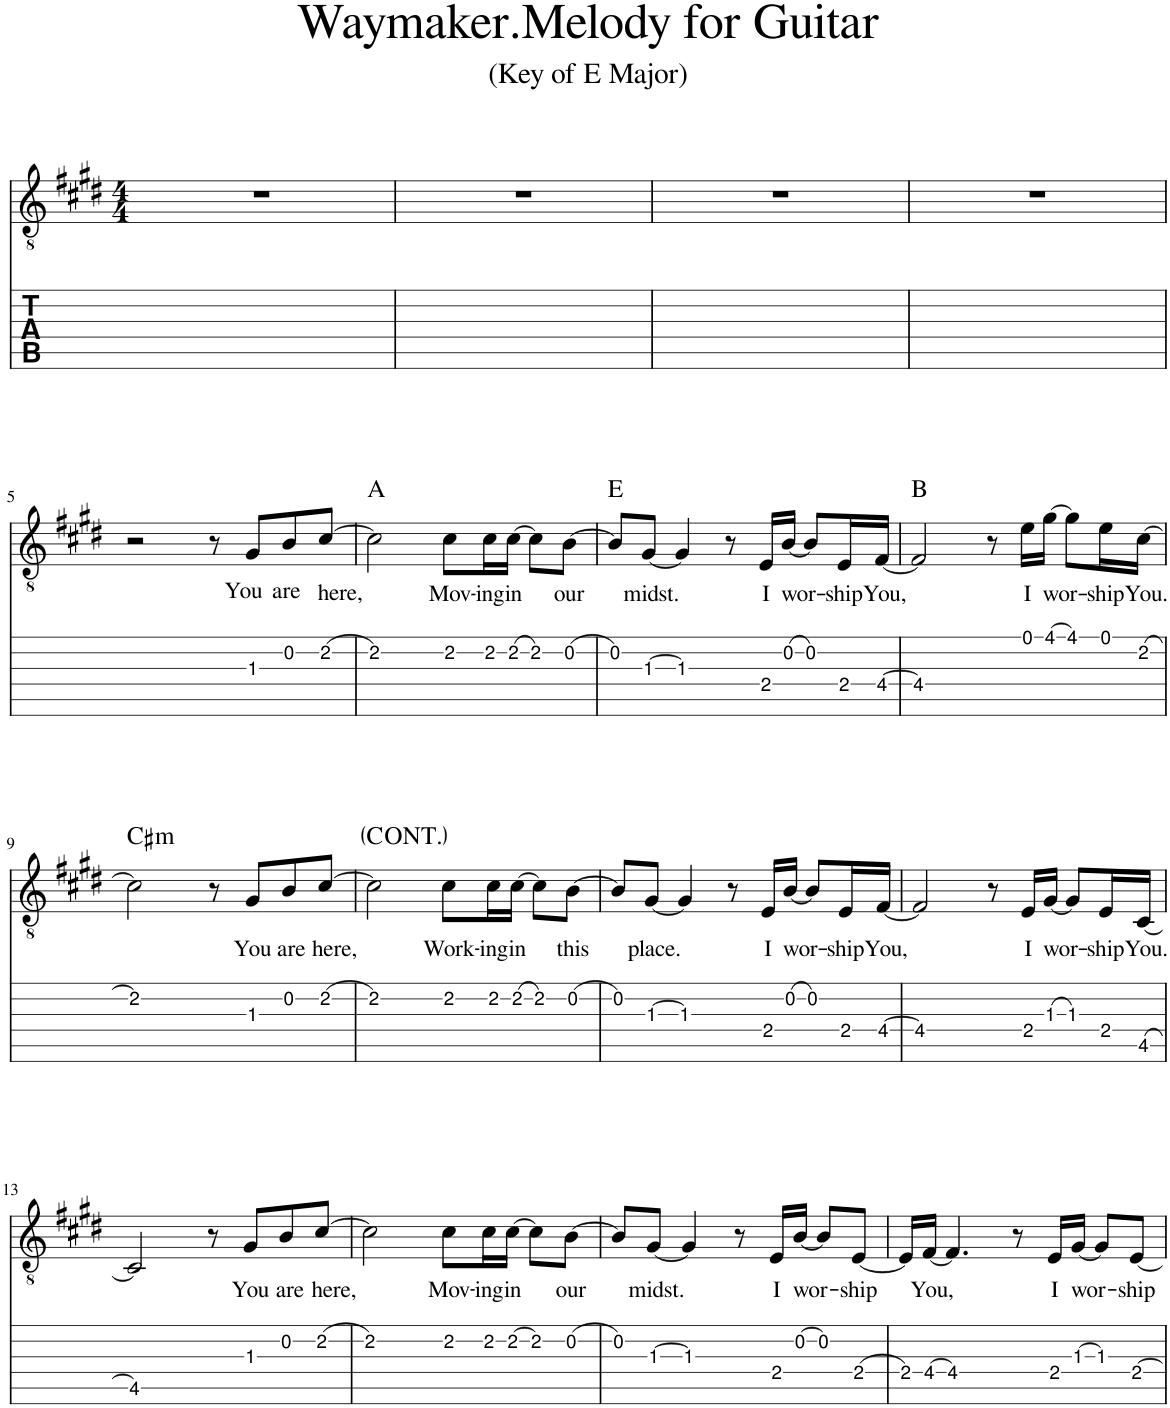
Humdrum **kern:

**kern	**kern	**text	**harte
*part1	*part1	*part1	*part1
*staff2	*staff1	*staff1	*
*I"Guitar	*	*	*
*I'Guit.	*	*	*
*stria6	*	*	*
*	*clefGv2	*	*
*k[f#c#g#d#]	*k[f#c#g#d#]	*	*
*M4/4	*M4/4	*	*
=1	=1	=1	=1
1r	1r	.	.
=2	=2	=2	=2
1r	1r	.	.
=3	=3	=3	=3
1r	1r	.	.
=4	=4	=4	=4
1r	1r	.	.
!!LO:LB:g=z
=5	=5	=5	=5
2r	2r	.	.
8r	8r	.	.
!	!	!LO:LY:b	!
8G#	8G#/L	You	.
!	!	!LO:LY:b	!
8BL	8B/	are	.
!	!	!LO:LY:b	!
[8c#J	[8c#/J	here,	.
=6	=6	=6	=6
2c#]	2c#\]	.	A:maj
!	!	!LO:LY:b	!
8c#L	8c#\L	Mov-	.
!	!	!LO:LY:b	!
16c#L	16c#\L	-ing	.
!	!	!LO:LY:b	!
[16c#JJ	[16c#\JJ	in	.
8c#L]	8c#\L]	.	.
!	!	!LO:LY:b	!
[8BJ	[8B\J	our	.
=7	=7	=7	=7
8BL]	8B/L]	.	E:maj
!	!	!LO:LY:b	!
[8G#J	[8G#/J	midst.	.
4G#]	4G#/]	.	.
8r	8r	.	.
!	!	!LO:LY:b	!
16ELL	16E/LL	I	.
!	!	!LO:LY:b	!
[16BJJ	[16B/JJ	wor-	.
8BL]	8B/L]	.	.
!	!	!LO:LY:b	!
16EL	16E/L	ship	.
!	!	!LO:LY:b	!
[16F#JJ	[16F#/JJ	You,	.
=8	=8	=8	=8
2F#]	2F#/]	.	B:maj
8r	8r	.	.
!	!	!LO:LY:b	!
16eLL	16e\LL	I	.
!	!	!LO:LY:b	!
[16g#JJ	[16g#\JJ	wor-	.
8g#L]	8g#\L]	.	.
!	!	!LO:LY:b	!
16eL	16e\L	ship	.
!	!	!LO:LY:b	!
[16c#JJ	[16c#\JJ	You.	.
!!LO:LB:g=z
=9	=9	=9	=9
!	!	!	!LO:H:kt=m
2c#]	2c#\]	.	C#:min
8r	8r	.	.
!	!	!LO:LY:b	!
8G#	8G#/L	You	.
!	!	!LO:LY:b	!
8BL	8B/	are	.
!	!	!LO:LY:b	!
[8c#J	[8c#/J	here,	.
=10	=10	=10	=10
!	!	!	!LO:H:kt=O
2c#]	2c#\]	.	C:dim
!	!	!LO:LY:b	!
8c#L	8c#\L	Work-	.
!	!	!LO:LY:b	!
16c#L	16c#\L	-ing	.
!	!	!LO:LY:b	!
[16c#JJ	[16c#\JJ	in	.
8c#L]	8c#\L]	.	.
!	!	!LO:LY:b	!
[8BJ	[8B\J	this	.
=11	=11	=11	=11
8BL]	8B/L]	.	.
!	!	!LO:LY:b	!
[8G#J	[8G#/J	place.	.
4G#]	4G#/]	.	.
8r	8r	.	.
!	!	!LO:LY:b	!
16ELL	16E/LL	I	.
!	!	!LO:LY:b	!
[16BJJ	[16B/JJ	wor-	.
8BL]	8B/L]	.	.
!	!	!LO:LY:b	!
16EL	16E/L	ship	.
!	!	!LO:LY:b	!
[16F#JJ	[16F#/JJ	You,	.
=12	=12	=12	=12
2F#]	2F#/]	.	.
8r	8r	.	.
!	!	!LO:LY:b	!
16ELL	16E/LL	I	.
!	!	!LO:LY:b	!
[16G#JJ	[16G#/JJ	wor-	.
8G#L]	8G#/L]	.	.
!	!	!LO:LY:b	!
16EL	16E/L	ship	.
!	!	!LO:LY:b	!
[16C#JJ	[16C#/JJ	You.	.
!!LO:LB:g=z
=13	=13	=13	=13
2C#]	2C#/]	.	.
8r	8r	.	.
!	!	!LO:LY:b	!
8G#	8G#/L	You	.
!	!	!LO:LY:b	!
8BL	8B/	are	.
!	!	!LO:LY:b	!
[8c#J	[8c#/J	here,	.
=14	=14	=14	=14
2c#]	2c#\]	.	.
!	!	!LO:LY:b	!
8c#L	8c#\L	Mov-	.
!	!	!LO:LY:b	!
16c#L	16c#\L	-ing	.
!	!	!LO:LY:b	!
[16c#JJ	[16c#\JJ	in	.
8c#L]	8c#\L]	.	.
!	!	!LO:LY:b	!
[8BJ	[8B\J	our	.
=15	=15	=15	=15
8BL]	8B/L]	.	.
!	!	!LO:LY:b	!
[8G#J	[8G#/J	midst.	.
4G#]	4G#/]	.	.
8r	8r	.	.
!	!	!LO:LY:b	!
16ELL	16E/LL	I	.
!	!	!LO:LY:b	!
[16BJJ	[16B/JJ	wor-	.
8BL]	8B/L]	.	.
!	!	!LO:LY:b	!
[8EJ	[8E/J	ship	.
=16	=16	=16	=16
16ELL]	16E/LL]	.	.
!	!	!LO:LY:b	!
[16F#JJ	[16F#/JJ	You,	.
4.F#]	4.F#/]	.	.
8r	8r	.	.
!	!	!LO:LY:b	!
16ELL	16E/LL	I	.
!	!	!LO:LY:b	!
[16G#JJ	[16G#/JJ	wor-	.
8G#L]	8G#/L]	.	.
!	!	!LO:LY:b	!
[8EJ	[8E/J	ship	.
=	=	=	=
*-	*-	*-	*-
